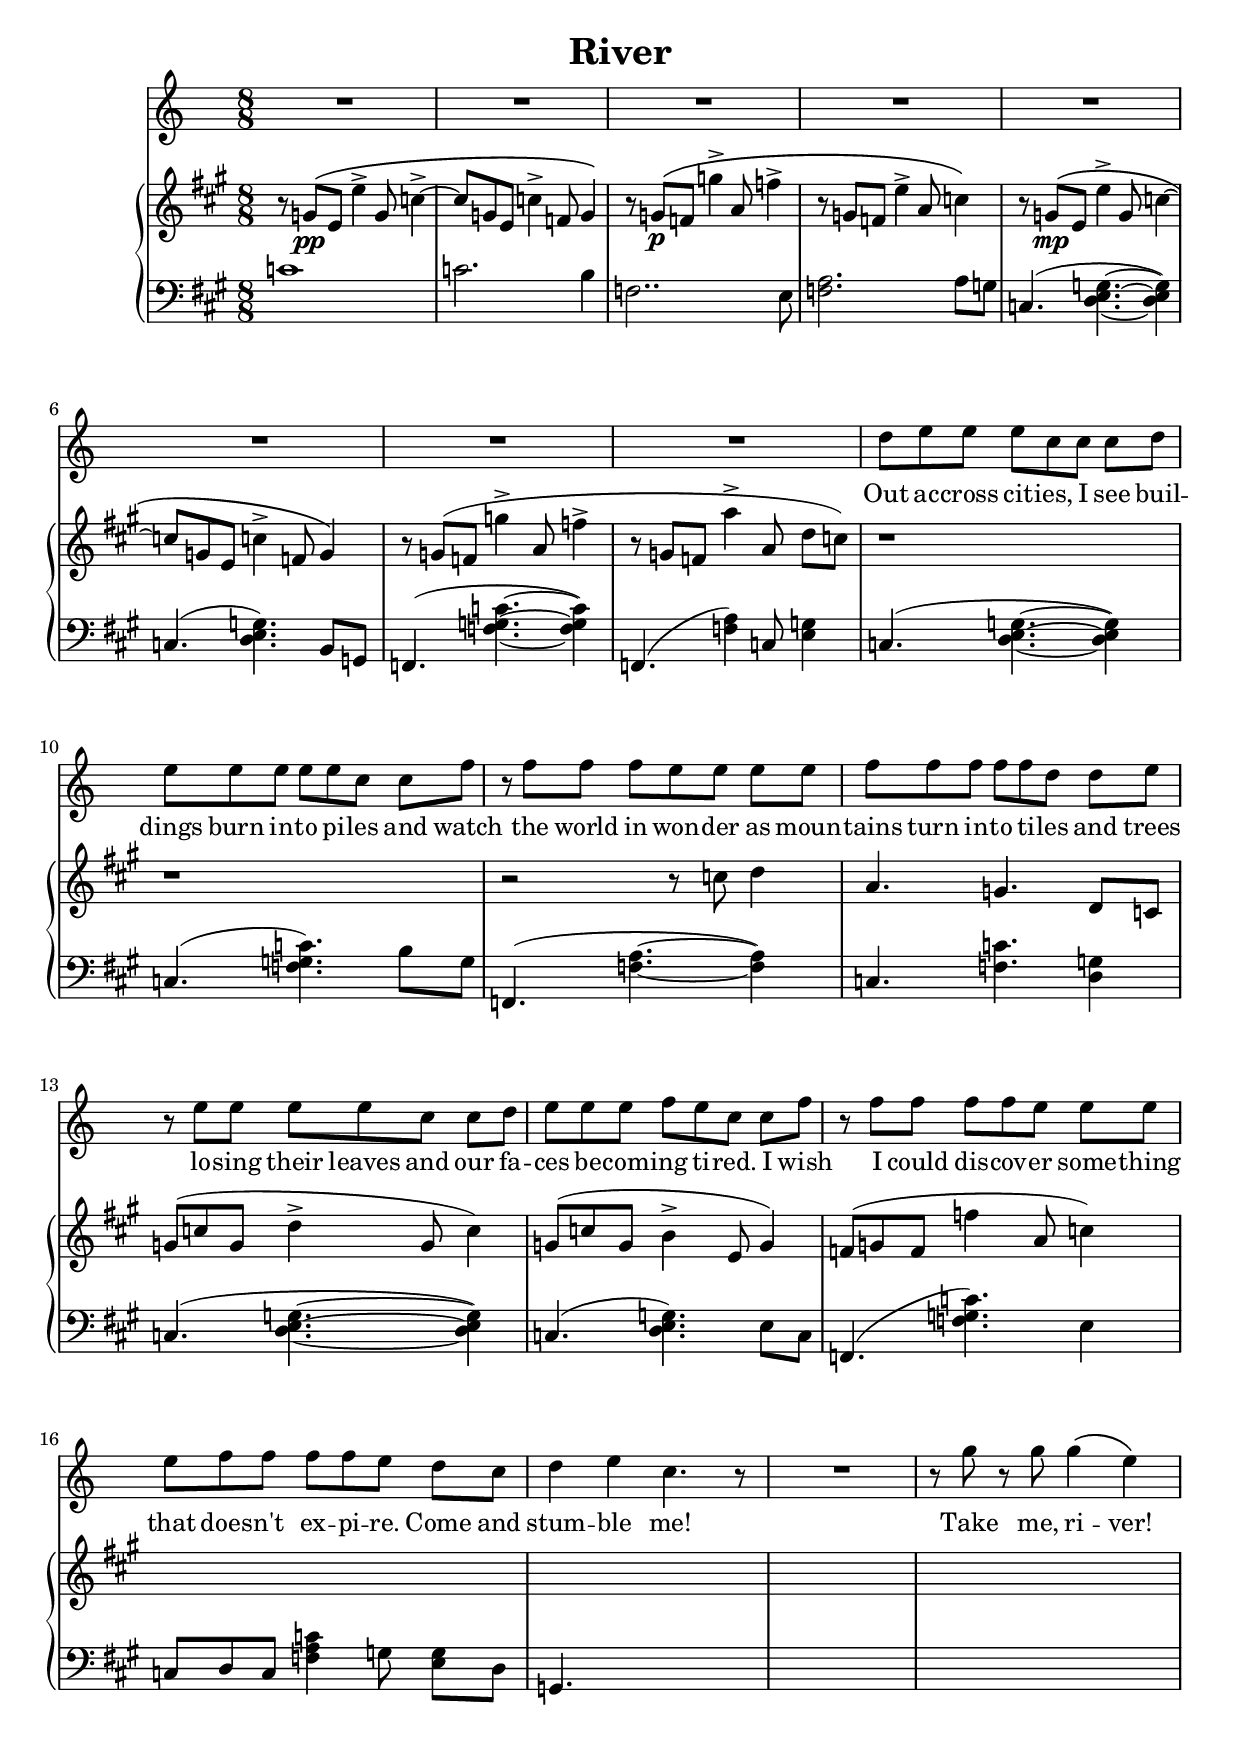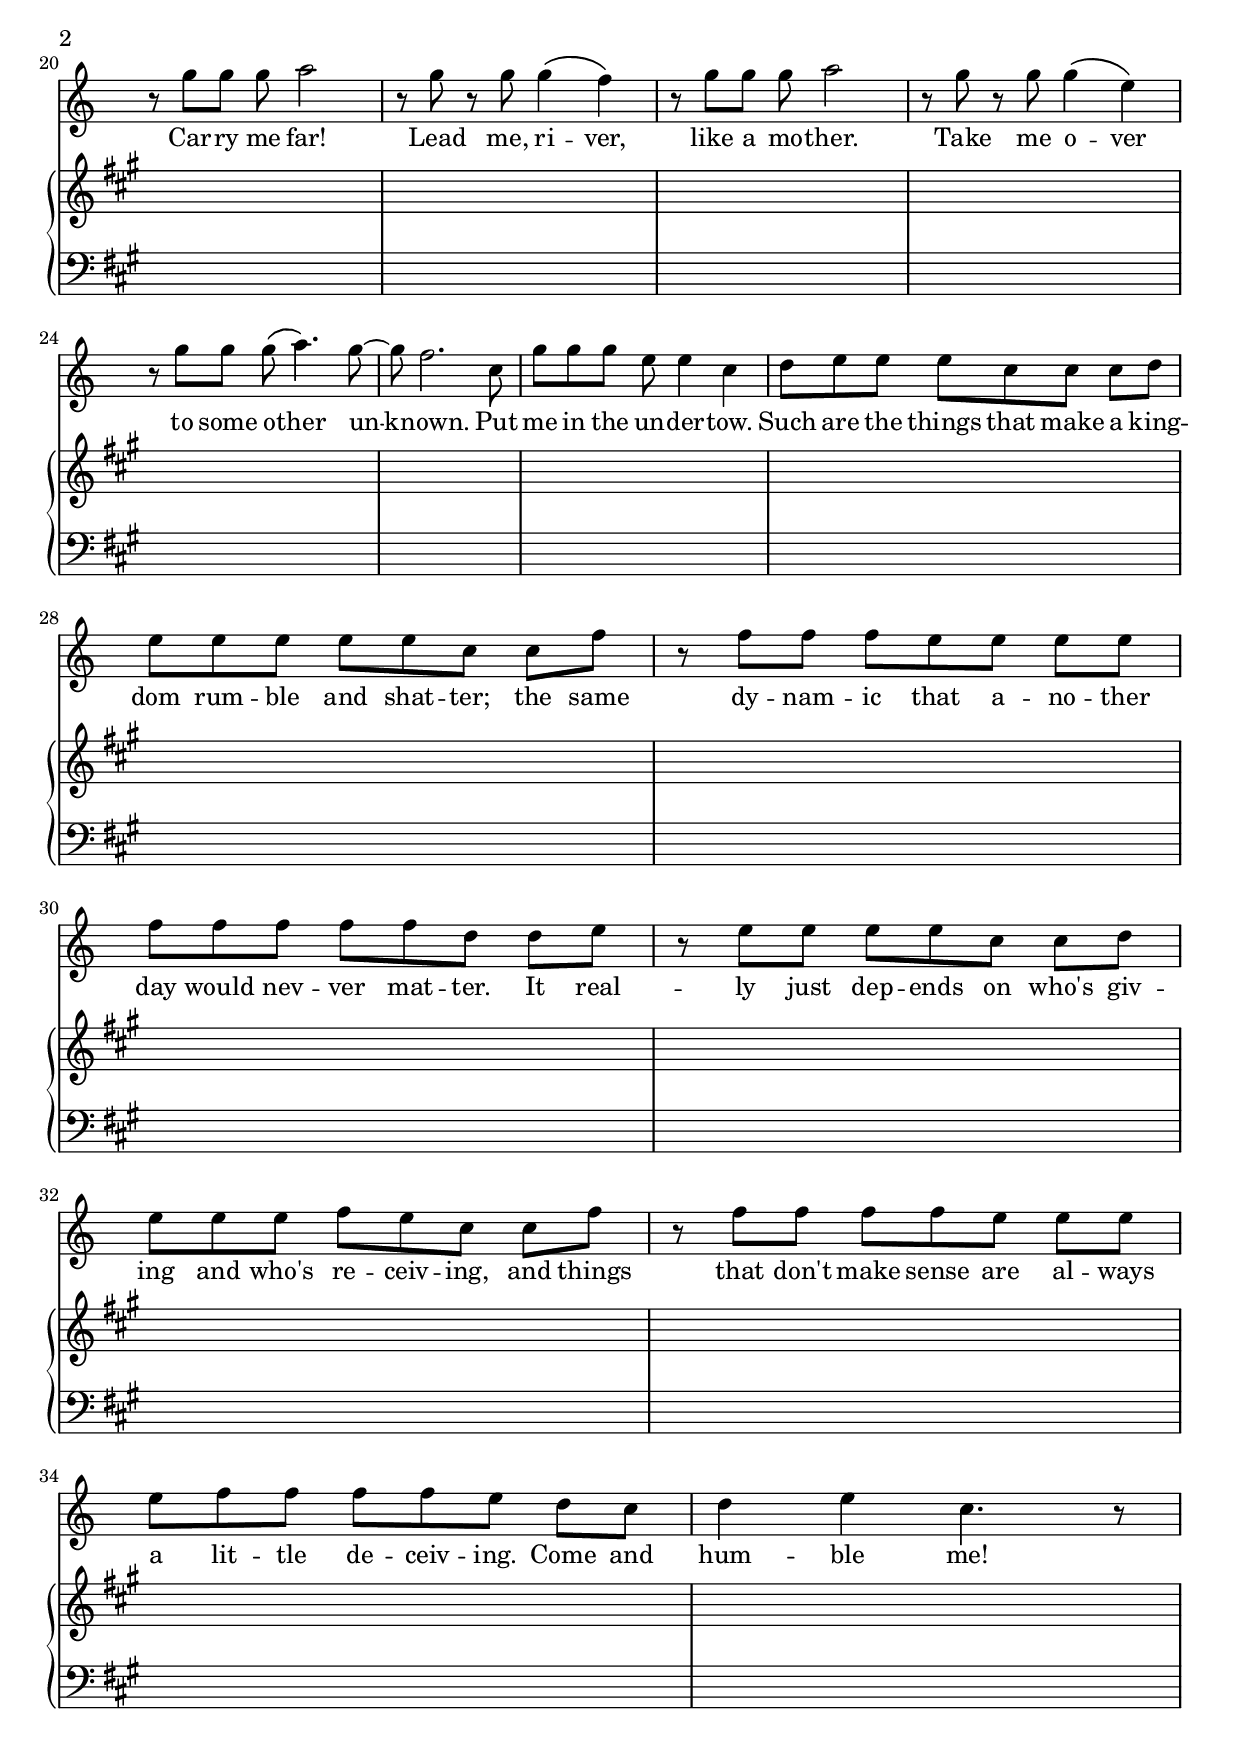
\version "2.12.1"

\version "2.12.1"

%{

          888      8888888 .d8888b.  888    888 88888888888 .d8888b.
          888        888  d88P  Y88b 888    888     888    d88P  Y88b
          888        888  888    888 888    888     888    Y88b.
          888        888  888        8888888888     888     "Y888b.
          888        888  888  88888 888    888     888        "Y88b.
          888        888  888    888 888    888     888          "888
          888        888  Y88b  d88P 888    888     888    Y88b  d88P
          88888888 8888888 "Y8888P88 888    888     888     "Y8888P"

                                     River
                                 The Listening

                   Composed and arranged by Lights Poxleitner
                  Arranged for vocals and piano just for you!

    Idea for river ending:
        C               Gm or Ees or Bes?    F
    Put me in the un -- der --               tow (with a tr. at the end- B C B G
                                             B C B G\rit B C B G B C B G D)
%}

% Lyrics graciously provided by
% http://www.iamlights.com/discography/album/listening/river
RiverChorustext = \lyricmode {
  Take me, ri -- ver!
  Car -- ry me far!
  Lead me, ri -- ver,
  like a mo -- ther. % I'm tempted to make a 'your mom' joke, but I hate those.
                     % ...Naaah.
  Take me o -- ver
  to some o -- ther un -- known.
  Put me in the un -- der -- tow.
}
RiverText = \lyricmode {
  %{ 
    I've got a lov -- e -- ly bunch of co -- co -- nuts,
    There they are a- stan -- ding in a row!
    Big ones, small ones, some as big as your head...
  %} 
  % ...no, that doesn't seem right, maybe I should listen to it more closely.

  Out ac -- cross cit -- ies, I see 
  buil -- dings burn in -- to pi -- les
  and watch the world in won -- der as 
  moun -- tains turn in -- to ti -- les

  and trees lo -- sing their leaves and our 
  fa -- ces be -- com -- ing ti -- red.
  I wish I could dis -- cov -- er 
  some -- thing that does -- n't ex -- pi -- re.

  Come and stum -- ble me!

  \RiverChorustext

  Such are the things that make a 
  king -- dom rum -- ble and shat -- ter;
  the same dy -- nam -- ic that
  a -- no -- ther day would nev -- ver mat -- ter.
  It real -- ly just dep -- ends on who's 
  giv -- ing and who's re -- ceiv -- ing,
  and things that don't make sense are 
  al -- ways a lit -- tle de -- ceiv -- ing.

  Come and hum -- ble me!

  \RiverChorustext

  I wan -- na go where you're go -- ing;
  a fol -- low -- er fol -- low -- ing.
  Chan -- ging, but ne -- ver changed.
  Claim -- ing, but ne -- ver claimed.
  % In that part, she sings 'the never' but all sources say 'but never'. Which
  % one is it? ONLY LIGHTS KNOWS, MUAHAHAHA. This is why this is unnoficial
  % music, yo.

  \RiverChorustext
}

RiverVoiceA = \relative c'' {
  % Out 
  d8 e e e c c c d |
  
  % -dings
  e8 e e e e c c f |

  % r watch
  r8 f f f e e e e |

  % -mountains
  f8 f f f f d d e |

  %  r losing
  r8 e e e e c c d |

  % -faces
  e8 e e f e c c f |

  % I could
  r8 f f f f e e e |

  % that doesn't
  e8 f f f f e d c |

  % stumble me
  d4 e c4. r8 |
}

RiverVoiceChorus = \relative c'' {
  % Take
  r8 g'8 r8 g g4\( e4\) |

  % Carry me far!
  r8 g g g a2 |

  % Lead
  r8 g r g g4\( f\) |

  % Like a mother!
  r8 g g g a2 |

  % Take 
  r8 g r g g4\( e\) |

  % To some other unknown!
  r8 g g g\( a4. \)  g8 ~ |

  % -known! Pull 
  g8 f2. c8 |

  % me in the undertow!
  g'8 g g e e4 c |
}

RiverVoiceSlow = \relative c' {
  % wanna go
  e8 e d4 c4 a8 e ~ |

  % -ing
  e8 d2 r4 c8 |

  % follower follow-
  e4 d c a8 e ~ |

  % -following
  e8 c2. r8 |

  % Changing
  d4 c c8 d a a ~ |

  % -changed.
  a4 r2. |

  % Claiming
  e4 d c8 e d d ~ |
  
  % -claimed!
}

%%%%%%%%%%%%%%%%%%%
\parallelMusic #'(RiverIntroRH RiverIntroLH) {
  % Intro
  r8 g'\pp\( e e'4-> g,8 c4-> ~ |
  c'1 |

  c8 g e c'4-> f,8 g4\) ~ |
  c2.             b4 |

  r8 g\p\( f g'4-> a,8 f'4-> ~ |
  f2..              e8 |

  r8 g, f e'4-> a,8 c4\) |
  <f a>2.        a8 g8 |

  % --
  r8 g\mp\( e e'4-> g,8 c4 ~ |
  c,4.( ~ <d e g>4. ~ <d e g>4) |

  c8 g e c'4-> f,8 g4\) ~ |
  c4.( <d e g>4.) b8 g |

  r8 g( f g'4-> a,8 f'4-> ~ |
  f4.( <f' g c>4. ~ <f g c>4) |

  r8 g, f a'4-> a,8 d c) |
  f,4.( <f' a>4) c8 <e g>4 |
}

\parallelMusic #'(RiverRHA RiverLHA) {
  % Out across
  r1 |
  c4.( <d e g>4. ~ <d e g>4) |

  % I see buildings
  r1 |
  c4.( <f g c>4.) b8 g |

  % .. the world
  r2 r8 c8 d4 |
  f,4.( <f' a>4. ~ <f a>4) |

  % -tains turn in to tiles
  a4. g4. d8 c |
  c4. <f c'>4. <d g>4 |

  % losing their leaves
  % odd timing here, but I think I like that. I'll probably change it when I get
  % home though. No piano with me.
  g'8( c g d'4-> g,8 c4) |
  c4.( <d e g>4. ~ <d e g>4)|

  % faces becoming tired.
  g8( c g b4-> e,8 g4) |
  c4.( <d e g>4.) e8 c |

  % I could discover
  f8( g f f'4 a,8 c4) |
  f,4.( <f' g c>4.) e4 |

  % that doesn't expire
  s1 |
  c8 d c <f a c>4 g8 <e g> d |

  % stumble me!
  s1 |
  g,4. s4. s4|

  s1*2 \break | s1*2 \break |
  s1*4 \break|
  s1*4 \break|
  s1*4 \break|
  s1*4 \break|
  s1*4 \break|
  s1*4 \break|
  s1*4 \break|
  s1*4 \break|

}

%%%%%%%%%%%%%%%%%%%%%%%%%%%%%%
RiverLyricNotes = \relative c'' {
  R1 * 8
  \RiverVoiceA
  R1
  \RiverVoiceChorus
  \RiverVoiceA
  % R1
  % \RiverVoiceChorus
  % \RiverVoiceSlow
  % \RiverVoiceChorus
}

RiverPianoRH = {
  \relative c' {
    \RiverIntroRH
    \RiverRHA
  }
}
RiverPianoLH = {
  \relative c {
    \RiverIntroLH
    \RiverLHA
  }
}



\book {
  \bookpart {
    \header {
      title = "River"
    }
    \score { <<
      \new Staff <<
        \time 8/8
        \key c \major
        \new Voice = "RiverLights"  {
          \RiverLyricNotes
        }
        \new Lyrics \lyricsto "RiverLights" {
          \autoBeamOff
          \RiverText
        }
        \new PianoStaff \with { connectArpeggios = ##t } <<
          \new Staff {
            \key a \major
            \clef treble
            \RiverPianoRH
          }
          \new Staff {
            \key a \major
            \clef bass
            \RiverPianoLH
          }
        >>
      >>
    >> }
  }
}
